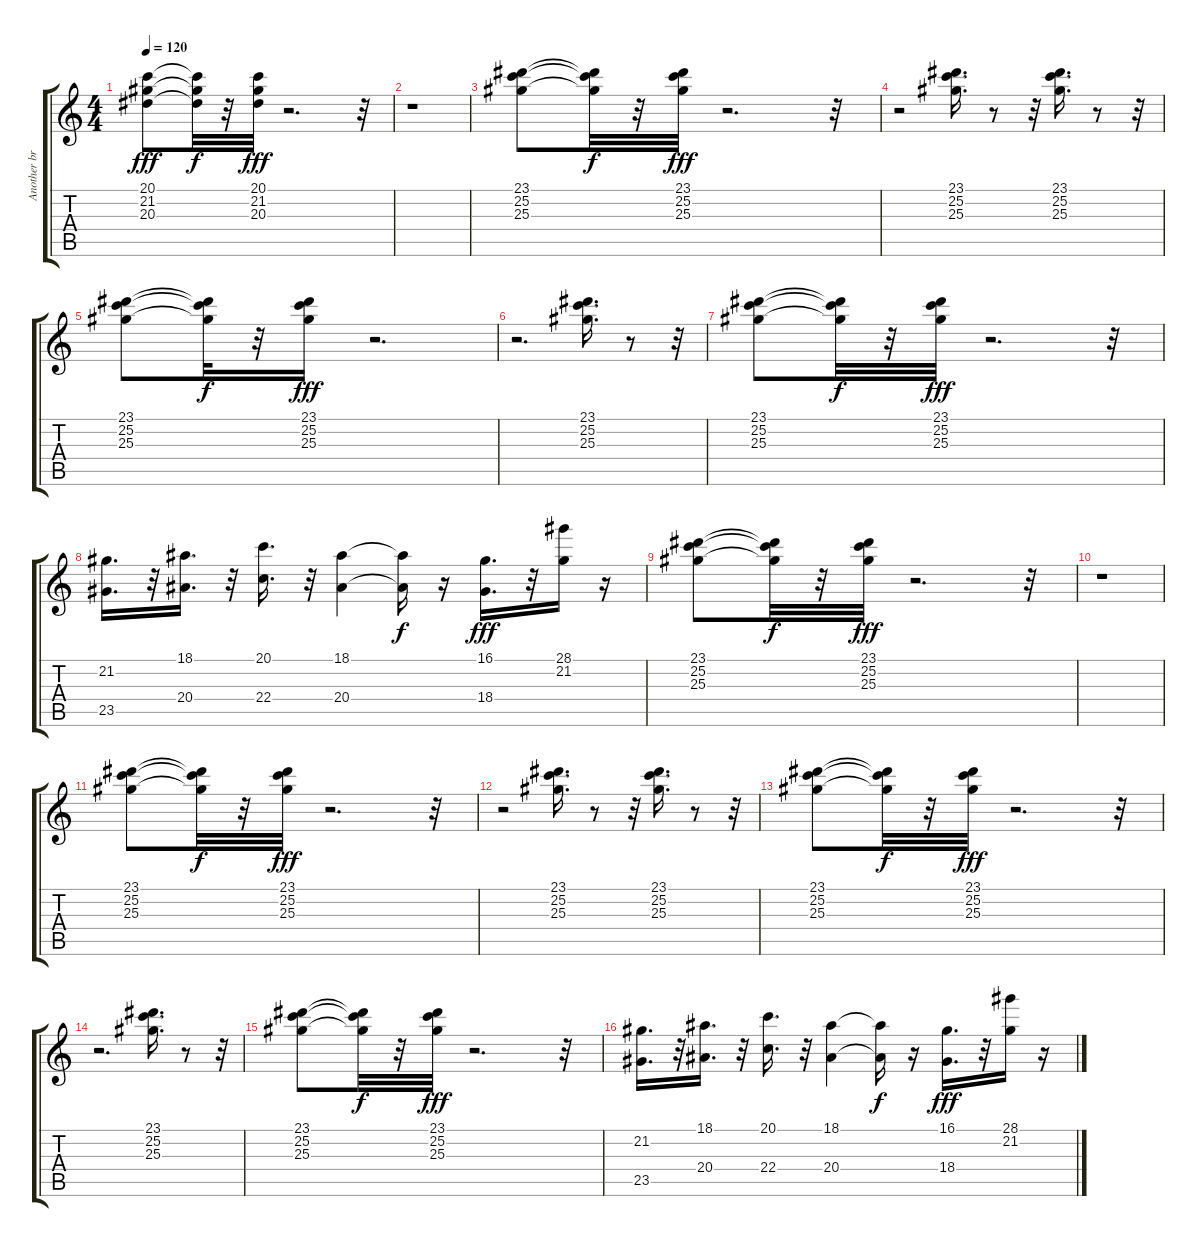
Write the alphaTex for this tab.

\track ("Another brass section" "Another br") {instrument synthbrass1}
\staff {score tabs}
\tuning (E4 B3 G3 D3 A2 E2) {hide}
\ts (4 4)
\tempo 120
\clef g2
\ks c
(20.1 21.2 20.3).8{dy fff} (20.1{t} 21.2{t} 20.3{t}).32{dy f} r.32 (20.1 21.2 20.3).32{dy fff} r.2{d} r.32 |
r.1 |
(23.1 25.2 25.3).8 (23.1{t} 25.2{t} 25.3{t}).32{dy f} r.32 (23.1 25.2 25.3).32{dy fff} r.2{d} r.32 |
r.2 (23.1 25.2 25.3).16{d} r.8 r.32 (23.1 25.2 25.3).16{d} r.8 r.32 |
(23.1 25.2 25.3).8 (23.1{t} 25.2{t} 25.3{t}).32{dy f} r.32 (23.1 25.2 25.3).16{dy fff} r.2{d} |
r.2{d} (23.1 25.2 25.3).16{d} r.8 r.32 |
(23.1 25.2 25.3).8 (23.1{t} 25.2{t} 25.3{t}).32{dy f} r.32 (23.1 25.2 25.3).32{dy fff} r.2{d} r.32 |
(21.2 23.5).16{d} r.32 (18.1 20.4).16{d} r.32 (20.1 22.4).16{d} r.32 (18.1 20.4).4 (18.1{t} 20.4{t}).16{dy f} r.16 (16.1 18.4).16{d dy fff} r.32 (28.1 21.2).16 r.16 |
(23.1 25.2 25.3).8 (23.1{t} 25.2{t} 25.3{t}).32{dy f} r.32 (23.1 25.2 25.3).32{dy fff} r.2{d} r.32 |
r.1 |
(23.1 25.2 25.3).8 (23.1{t} 25.2{t} 25.3{t}).32{dy f} r.32 (23.1 25.2 25.3).32{dy fff} r.2{d} r.32 |
r.2 (23.1 25.2 25.3).16{d} r.8 r.32 (23.1 25.2 25.3).16{d} r.8 r.32 |
(23.1 25.2 25.3).8 (23.1{t} 25.2{t} 25.3{t}).32{dy f} r.32 (23.1 25.2 25.3).32{dy fff} r.2{d} r.32 |
r.2{d} (23.1 25.2 25.3).16{d} r.8 r.32 |
(23.1 25.2 25.3).8 (23.1{t} 25.2{t} 25.3{t}).32{dy f} r.32 (23.1 25.2 25.3).32{dy fff} r.2{d} r.32 |
(21.2 23.5).16{d} r.32 (18.1 20.4).16{d} r.32 (20.1 22.4).16{d} r.32 (18.1 20.4).4 (18.1{t} 20.4{t}).16{dy f} r.16 (16.1 18.4).16{d dy fff} r.32 (28.1 21.2).16 r.16
